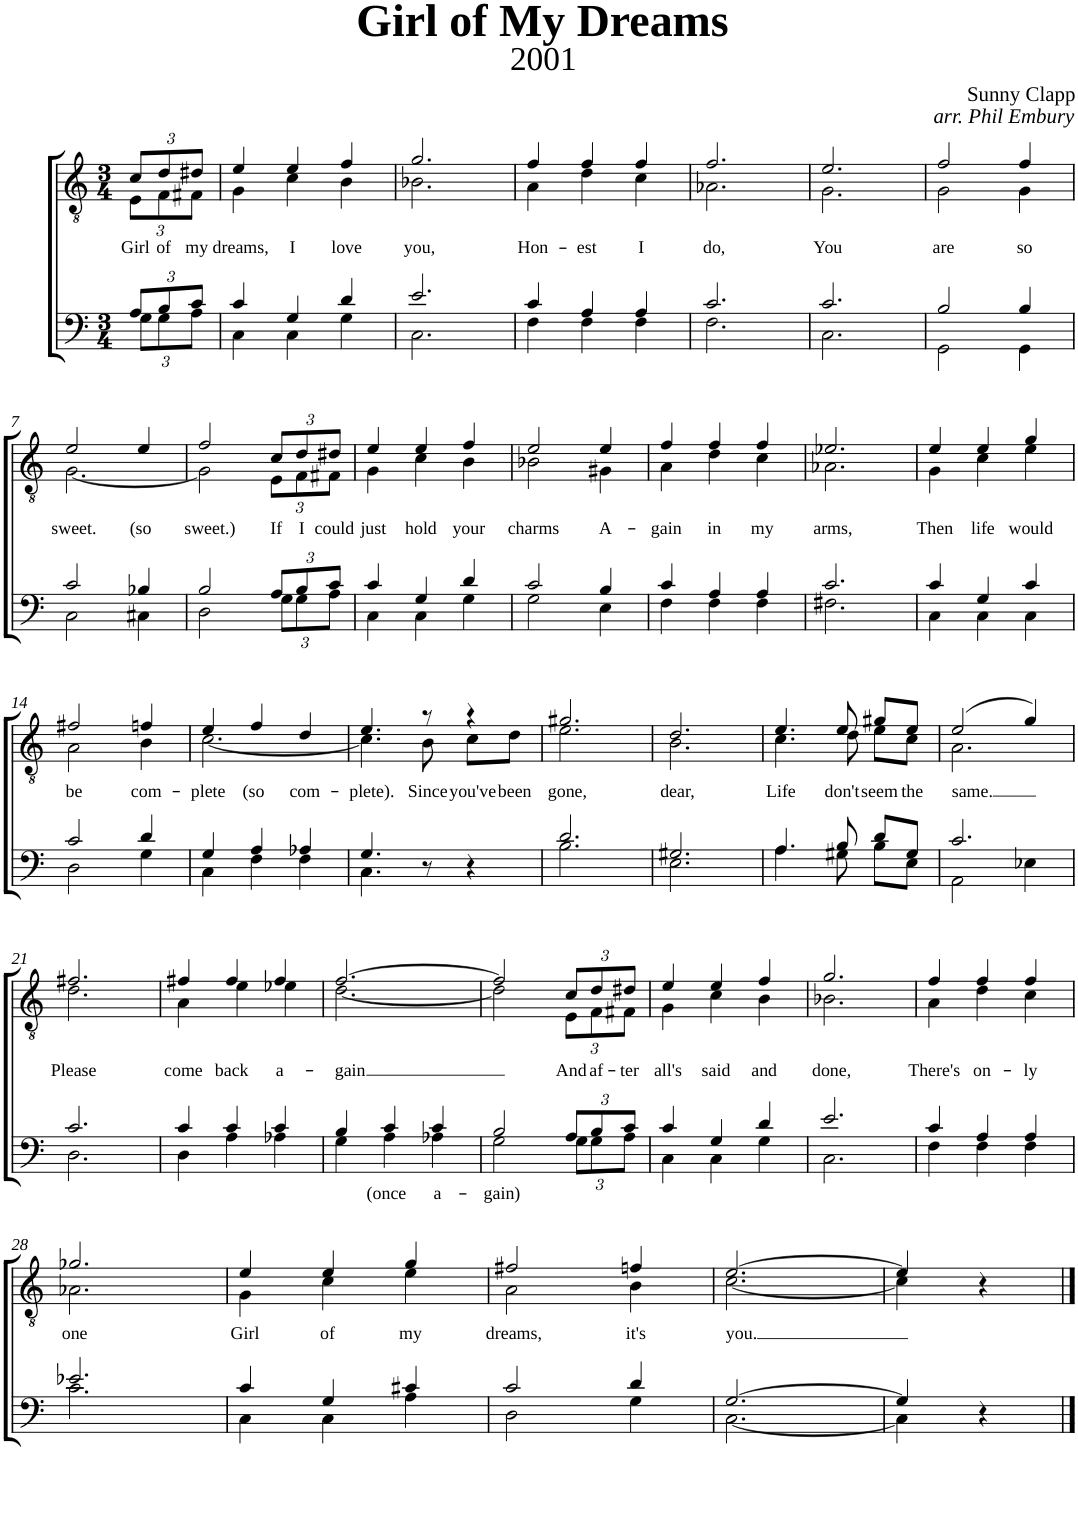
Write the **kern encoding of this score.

**kern	**text	**kern	**text
*part2	*part2	*part1	*part1
*staff2	*staff2	*staff1	*staff1
*I"Piano	*	*I"Piano	*
*I'Pno	*	*I'Pno	*
*clefF4	*	*clefGv2	*
*k[]	*	*k[]	*
*M3/4	*	*M3/4	*
*Xbrackettup	*	*Xbrackettup	*
=	=	=	=
*^	*	*	*
!	!	!	!	!LO:LY:b
*	*	*	*^	*
12A/L	12G\L	.	12c/L	12E\L	Girl
!	!	!	!	!	!LO:LY:b
12B/	12G\	.	12d/	12F\	of
!	!	!	!	!	!LO:LY:b
12c/J	12A\J	.	12d#X/J	12F#X\J	my
=1	=1	=1	=1	=1	=1
!	!	!	!	!	!LO:LY:b
4c/	4C\	.	4e/	4G\	dreams,
!	!	!	!	!	!LO:LY:b
4G/	4C\	.	4e/	4c\	I
!	!	!	!	!	!LO:LY:b
4d/	4G\	.	4f/	4B\	love
=2	=2	=2	=2	=2	=2
!	!	!	!	!	!LO:LY:b
2.e/	2.C\	.	2.g/	2.B-X\	you,
=3	=3	=3	=3	=3	=3
!	!	!	!	!	!LO:LY:b
4c/	4F\	.	4f/	4A\	Hon-
!	!	!	!	!	!LO:LY:b
4A/	4F\	.	4f/	4d\	-est
!	!	!	!	!	!LO:LY:b
4A/	4F\	.	4f/	4c\	I
=4	=4	=4	=4	=4	=4
!	!	!	!	!	!LO:LY:b
2.c/	2.F\	.	2.f/	2.A-X\	do,
=5	=5	=5	=5	=5	=5
!	!	!	!	!	!LO:LY:b
2.c/	2.C\	.	2.e/	2.G\	You
=6	=6	=6	=6	=6	=6
!	!	!	!	!	!LO:LY:b
2B/	2GG\	.	2f/	2G\	are
!	!	!	!	!	!LO:LY:b
4B/	4GG\	.	4f/	4G\	so
!!LO:LB:g=z	!!
=7	=7	=7	=7	=7	=7
!	!	!	!	!	!LO:LY:b
2c/	2C\	.	2e/	[2.G\	sweet.
!	!	!	!	!	!LO:LY:b
4B-X/	4C#X\	.	4e/	.	(so
=8	=8	=8	=8	=8	=8
!	!	!	!	!	!LO:LY:b
2B/	2D\	.	2f/	2G\]	sweet.)
!	!	!	!	!	!LO:LY:b
12A/L	12G\L	.	12c/L	12E\L	If
!	!	!	!	!	!LO:LY:b
12B/	12G\	.	12d/	12F\	I
!	!	!	!	!	!LO:LY:b
12c/J	12A\J	.	12d#X/J	12F#X\J	could
=9	=9	=9	=9	=9	=9
!	!	!	!	!	!LO:LY:b
4c/	4C\	.	4e/	4G\	just
!	!	!	!	!	!LO:LY:b
4G/	4C\	.	4e/	4c\	hold
!	!	!	!	!	!LO:LY:b
4d/	4G\	.	4f/	4B\	your
=10	=10	=10	=10	=10	=10
!	!	!	!	!	!LO:LY:b
2c/	2G\	.	2e/	2B-X\	charms
!	!	!	!	!	!LO:LY:b
4B/	4E\	.	4e/	4G#X\	A-
=11	=11	=11	=11	=11	=11
!	!	!	!	!	!LO:LY:b
4c/	4F\	.	4f/	4A\	-gain
!	!	!	!	!	!LO:LY:b
4A/	4F\	.	4f/	4d\	in
!	!	!	!	!	!LO:LY:b
4A/	4F\	.	4f/	4c\	my
=12	=12	=12	=12	=12	=12
!	!	!	!	!	!LO:LY:b
2.c/	2.F#X\	.	2.e-X/	2.A-X\	arms,
=13	=13	=13	=13	=13	=13
!	!	!	!	!	!LO:LY:b
4c/	4C\	.	4e/	4G\	Then
!	!	!	!	!	!LO:LY:b
4G/	4C\	.	4e/	4c\	life
!	!	!	!	!	!LO:LY:b
4c/	4C\	.	4g/	4e\	would
!!LO:LB:g=z	!!
=14	=14	=14	=14	=14	=14
!	!	!	!	!	!LO:LY:b
2c/	2D\	.	2f#X/	2A\	be
!	!	!	!	!	!LO:LY:b
4d/	4G\	.	4fn/	4B\	com-
=15	=15	=15	=15	=15	=15
!	!	!	!	!	!LO:LY:b
4G/	4C\	.	4e/	[2.c\	-plete
!	!	!	!	!	!LO:LY:b
4A/	4F\	.	4f/	.	(so
!	!	!	!	!	!LO:LY:b
4A-X/	4F\	.	4d/	.	com-
=16	=16	=16	=16	=16	=16
!	!	!	!	!	!LO:LY:b
4.G/	4.C\	.	4.e/	4.c\]	-plete).
!	!	!	!	!	!LO:LY:b
8r	4.ryy	.	8r	8B\	Since
!	!	!	!	!	!LO:LY:b
4r	.	.	4r	8c\L	you've
!	!	!	!	!	!LO:LY:b
.	.	.	.	8d\J	been
=17	=17	=17	=17	=17	=17
!	!	!	!	!	!LO:LY:b
2.d/	2.B\	.	2.g#X/	2.e\	gone,
=18	=18	=18	=18	=18	=18
!	!	!	!	!	!LO:LY:b
2.G#X/	2.E\	.	2.d/	2.B\	dear,
=19	=19	=19	=19	=19	=19
!	!	!	!	!	!LO:LY:b
4.A/	4.A\	.	4.e/	4.c\	Life
!	!	!	!	!	!LO:LY:b
8B/	8G#X\	.	8e/	8d\	don't
!	!	!	!	!	!LO:LY:b
8d/L	8B\L	.	8g#X/L	8e\L	seem
!	!	!	!	!	!LO:LY:b
8G#/J	8E\J	.	8e/J	8c\J	the
=20	=20	=20	=20	=20	=20
!	!	!	!	!	!LO:LY:b
2.c/	2AA\	.	(2e/	2.A\	same.
.	4E-X\	.	4g/)	.	.
!!LO:LB:g=z	!!
=21	=21	=21	=21	=21	=21
!	!	!	!	!	!LO:LY:b
2.c/	2.D\	.	2.f#X/	2.d\	Please
=22	=22	=22	=22	=22	=22
!	!	!	!	!	!LO:LY:b
4c/	4D\	.	4f#X/	4A\	come
!	!	!	!	!	!LO:LY:b
4c/	4A\	.	4f#/	4e\	back
!	!	!	!	!	!LO:LY:b
4c/	4A-X\	.	4f#/	4e-X\	a-
=23	=23	=23	=23	=23	=23
!	!	!	!	!	!LO:LY:b
4B/	4G\	.	[2.f/	[2.d\	-gain
!	!	!LO:LY:b	!	!	!
4c/	4A\	(once	.	.	.
!	!	!LO:LY:b	!	!	!
4c/	4A-X\	a-	.	.	.
=24	=24	=24	=24	=24	=24
!	!	!LO:LY:b	!	!	!
2B/	2G\	-gain)	2f/]	2d\]	.
!	!	!	!	!	!LO:LY:b
12A/L	12G\L	.	12c/L	12E\L	And
!	!	!	!	!	!LO:LY:b
12B/	12G\	.	12d/	12F\	af-
!	!	!	!	!	!LO:LY:b
12c/J	12A\J	.	12d#X/J	12F#X\J	-ter
=25	=25	=25	=25	=25	=25
!	!	!	!	!	!LO:LY:b
4c/	4C\	.	4e/	4G\	all's
!	!	!	!	!	!LO:LY:b
4G/	4C\	.	4e/	4c\	said
!	!	!	!	!	!LO:LY:b
4d/	4G\	.	4f/	4B\	and
=26	=26	=26	=26	=26	=26
!	!	!	!	!	!LO:LY:b
2.e/	2.C\	.	2.g/	2.B-X\	done,
=27	=27	=27	=27	=27	=27
!	!	!	!	!	!LO:LY:b
4c/	4F\	.	4f/	4A\	There's
!	!	!	!	!	!LO:LY:b
4A/	4F\	.	4f/	4d\	on-
!	!	!	!	!	!LO:LY:b
4A/	4F\	.	4f/	4c\	-ly
!!LO:LB:g=z	!!
=28	=28	=28	=28	=28	=28
!	!	!	!	!	!LO:LY:b
2.e-X/	2.c\	.	2.g-X/	2.A-X\	one
=29	=29	=29	=29	=29	=29
!	!	!	!	!	!LO:LY:b
4c/	4C\	.	4e/	4G\	Girl
!	!	!	!	!	!LO:LY:b
4G/	4C\	.	4e/	4c\	of
!	!	!	!	!	!LO:LY:b
4c#X/	4A\	.	4g/	4e\	my
=30	=30	=30	=30	=30	=30
!	!	!	!	!	!LO:LY:b
2c/	2D\	.	2f#X/	2A\	dreams,
!	!	!	!	!	!LO:LY:b
4d/	4G\	.	4fn/	4B\	it's
=31	=31	=31	=31	=31	=31
!	!	!	!	!	!LO:LY:b
[2.G/	[2.C\	.	[2.e/	[2.c\	you.
=32	=32	=32	=32	=32	=32
4G/]	4C\]	.	4e/]	4c\]	.
4r	4ryy	.	4r	4ryy	.
*v	*v	*	*	*	*
*	*	*v	*v	*
==	==	==	==
*-	*-	*-	*-
